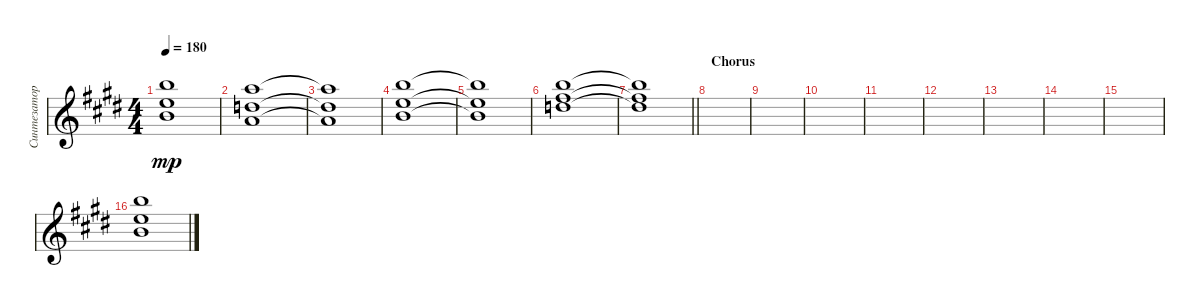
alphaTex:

\track ("Синтезатор" "Синтезатор") {instrument churchorgan}
\staff {score}
\tuning (E4 B3 G3 D3 A2 E2) {hide}
\ts (4 4)
\tempo 180
\clef g2
\ks c#minor
(19.1{t} 17.2{t} 16.3{t}).1{dy mp} |
(17.1 15.2 14.3).1 |
(17.1{t} 15.2{t} 14.3{t}).1 |
(19.1 17.2 16.3).1 |
(19.1{t} 17.2{t} 16.3{t}).1 |
(19.1 19.2 19.3).1 |
\barLineRight lightlight
(19.1{t} 19.2{t} 19.3{t}).1 |
\section ("" "Chorus")
|
|
|
|
|
|
|
|
(19.1 17.2 16.3).1
